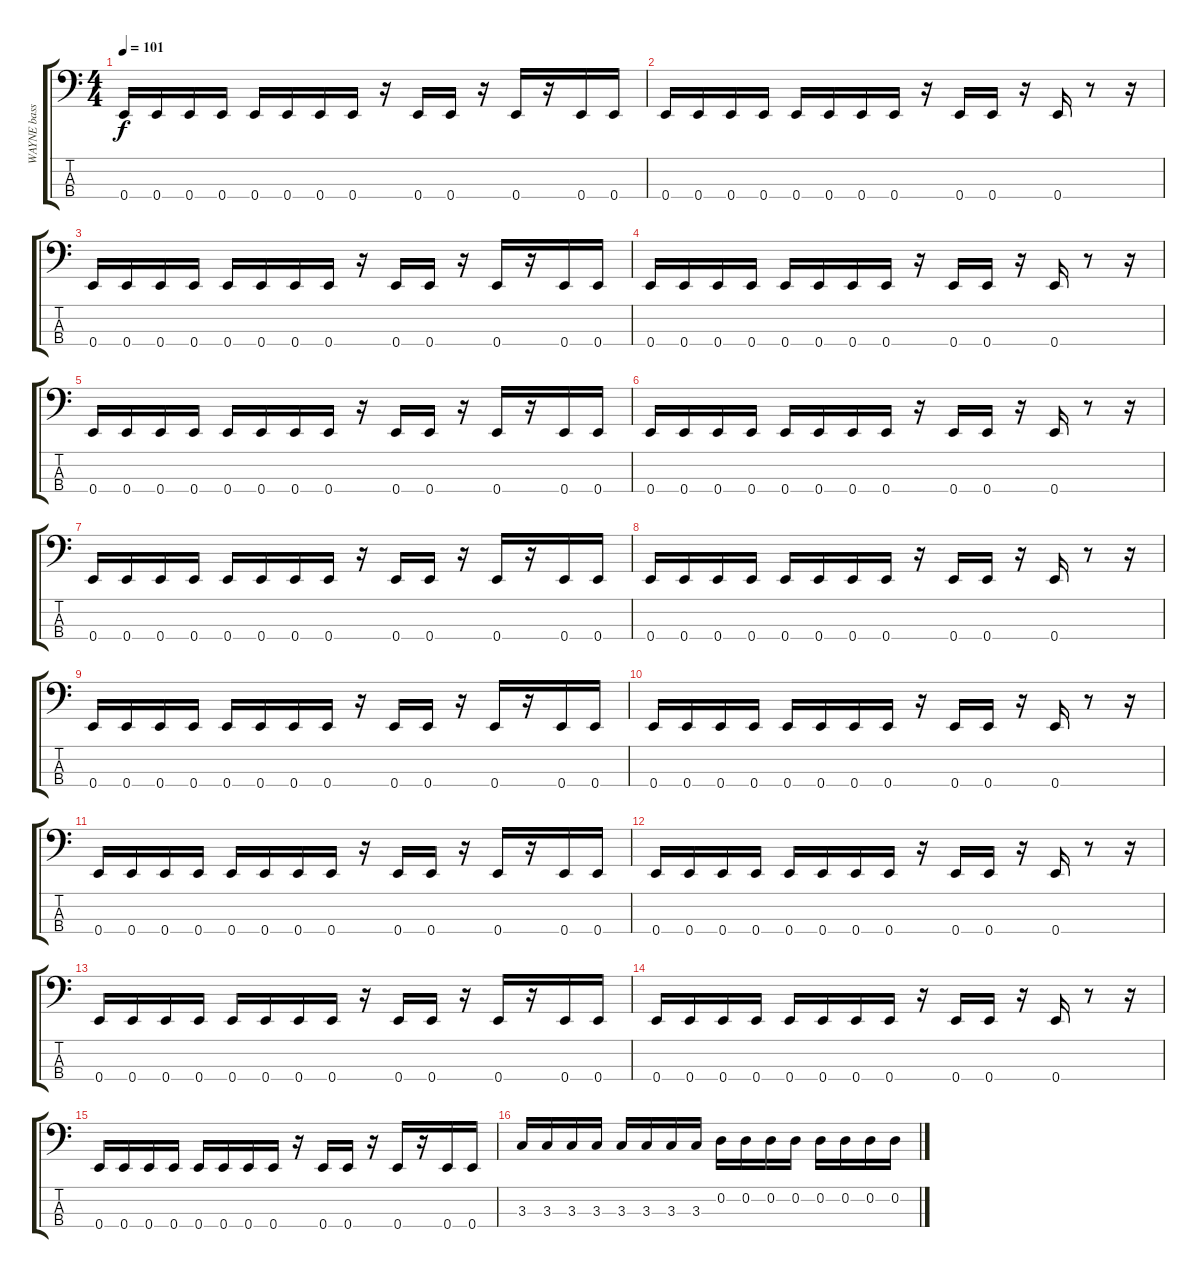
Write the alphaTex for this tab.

\track ("WAYNE bass" "WAYNE bass") {instrument electricbasspick}
\staff {score tabs}
\tuning (G2 D2 A1 E1) {hide}
\ts (4 4)
\tempo 101
\clef f4
\ks c
0.4.16{dy f} 0.4.16 0.4.16 0.4.16 0.4.16 0.4.16 0.4.16 0.4.16 r.16 0.4.16 0.4.16 r.16 0.4.16 r.16 0.4.16 0.4.16 |
0.4.16 0.4.16 0.4.16 0.4.16 0.4.16 0.4.16 0.4.16 0.4.16 r.16 0.4.16 0.4.16 r.16 0.4.16 r.8 r.16 |
0.4.16 0.4.16 0.4.16 0.4.16 0.4.16 0.4.16 0.4.16 0.4.16 r.16 0.4.16 0.4.16 r.16 0.4.16 r.16 0.4.16 0.4.16 |
0.4.16 0.4.16 0.4.16 0.4.16 0.4.16 0.4.16 0.4.16 0.4.16 r.16 0.4.16 0.4.16 r.16 0.4.16 r.8 r.16 |
0.4.16 0.4.16 0.4.16 0.4.16 0.4.16 0.4.16 0.4.16 0.4.16 r.16 0.4.16 0.4.16 r.16 0.4.16 r.16 0.4.16 0.4.16 |
0.4.16 0.4.16 0.4.16 0.4.16 0.4.16 0.4.16 0.4.16 0.4.16 r.16 0.4.16 0.4.16 r.16 0.4.16 r.8 r.16 |
0.4.16 0.4.16 0.4.16 0.4.16 0.4.16 0.4.16 0.4.16 0.4.16 r.16 0.4.16 0.4.16 r.16 0.4.16 r.16 0.4.16 0.4.16 |
0.4.16 0.4.16 0.4.16 0.4.16 0.4.16 0.4.16 0.4.16 0.4.16 r.16 0.4.16 0.4.16 r.16 0.4.16 r.8 r.16 |
0.4.16 0.4.16 0.4.16 0.4.16 0.4.16 0.4.16 0.4.16 0.4.16 r.16 0.4.16 0.4.16 r.16 0.4.16 r.16 0.4.16 0.4.16 |
0.4.16 0.4.16 0.4.16 0.4.16 0.4.16 0.4.16 0.4.16 0.4.16 r.16 0.4.16 0.4.16 r.16 0.4.16 r.8 r.16 |
0.4.16 0.4.16 0.4.16 0.4.16 0.4.16 0.4.16 0.4.16 0.4.16 r.16 0.4.16 0.4.16 r.16 0.4.16 r.16 0.4.16 0.4.16 |
0.4.16 0.4.16 0.4.16 0.4.16 0.4.16 0.4.16 0.4.16 0.4.16 r.16 0.4.16 0.4.16 r.16 0.4.16 r.8 r.16 |
0.4.16 0.4.16 0.4.16 0.4.16 0.4.16 0.4.16 0.4.16 0.4.16 r.16 0.4.16 0.4.16 r.16 0.4.16 r.16 0.4.16 0.4.16 |
0.4.16 0.4.16 0.4.16 0.4.16 0.4.16 0.4.16 0.4.16 0.4.16 r.16 0.4.16 0.4.16 r.16 0.4.16 r.8 r.16 |
0.4.16 0.4.16 0.4.16 0.4.16 0.4.16 0.4.16 0.4.16 0.4.16 r.16 0.4.16 0.4.16 r.16 0.4.16 r.16 0.4.16 0.4.16 |
3.3.16 3.3.16 3.3.16 3.3.16 3.3.16 3.3.16 3.3.16 3.3.16 0.2.16 0.2.16 0.2.16 0.2.16 0.2.16 0.2.16 0.2.16 0.2.16
